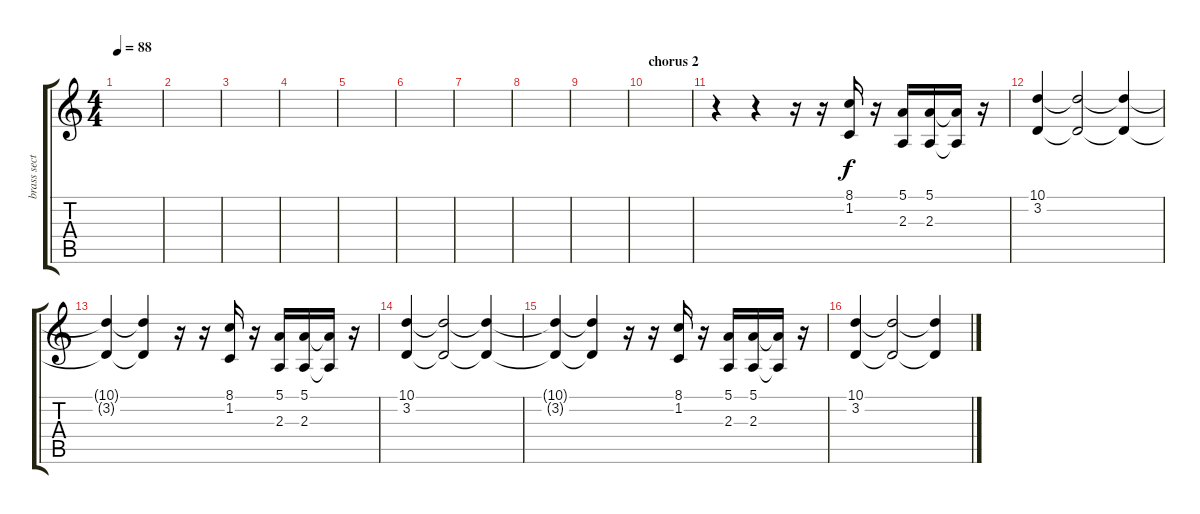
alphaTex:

\track ("brass section" "brass sect") {instrument brasssection}
\staff {score tabs}
\tuning (E4 B3 G3 D3 A2 E2) {hide}
\ts (4 4)
\tempo 88
\clef g2
\ks c
|
|
|
|
|
|
|
|
|
\section ("" "chorus 2")
|
r.4 r.4 r.16 r.16 (8.1 1.2).16 r.16 (5.1 2.3).16 (5.1 2.3).16 (5.1{t} 2.3{t}).16 r.16 |
(10.1 3.2).4 (10.1{t} 3.2{t}).2 (10.1{t} 3.2{t}).4 |
(10.1{t} 3.2{t}).4 (10.1{t} 3.2{t}).4 r.16 r.16 (8.1 1.2).16 r.16 (5.1 2.3).16 (5.1 2.3).16 (5.1{t} 2.3{t}).16 r.16 |
(10.1 3.2).4 (10.1{t} 3.2{t}).2 (10.1{t} 3.2{t}).4 |
(10.1{t} 3.2{t}).4 (10.1{t} 3.2{t}).4 r.16 r.16 (8.1 1.2).16 r.16 (5.1 2.3).16 (5.1 2.3).16 (5.1{t} 2.3{t}).16 r.16 |
(10.1 3.2).4 (10.1{t} 3.2{t}).2 (10.1{t} 3.2{t}).4
